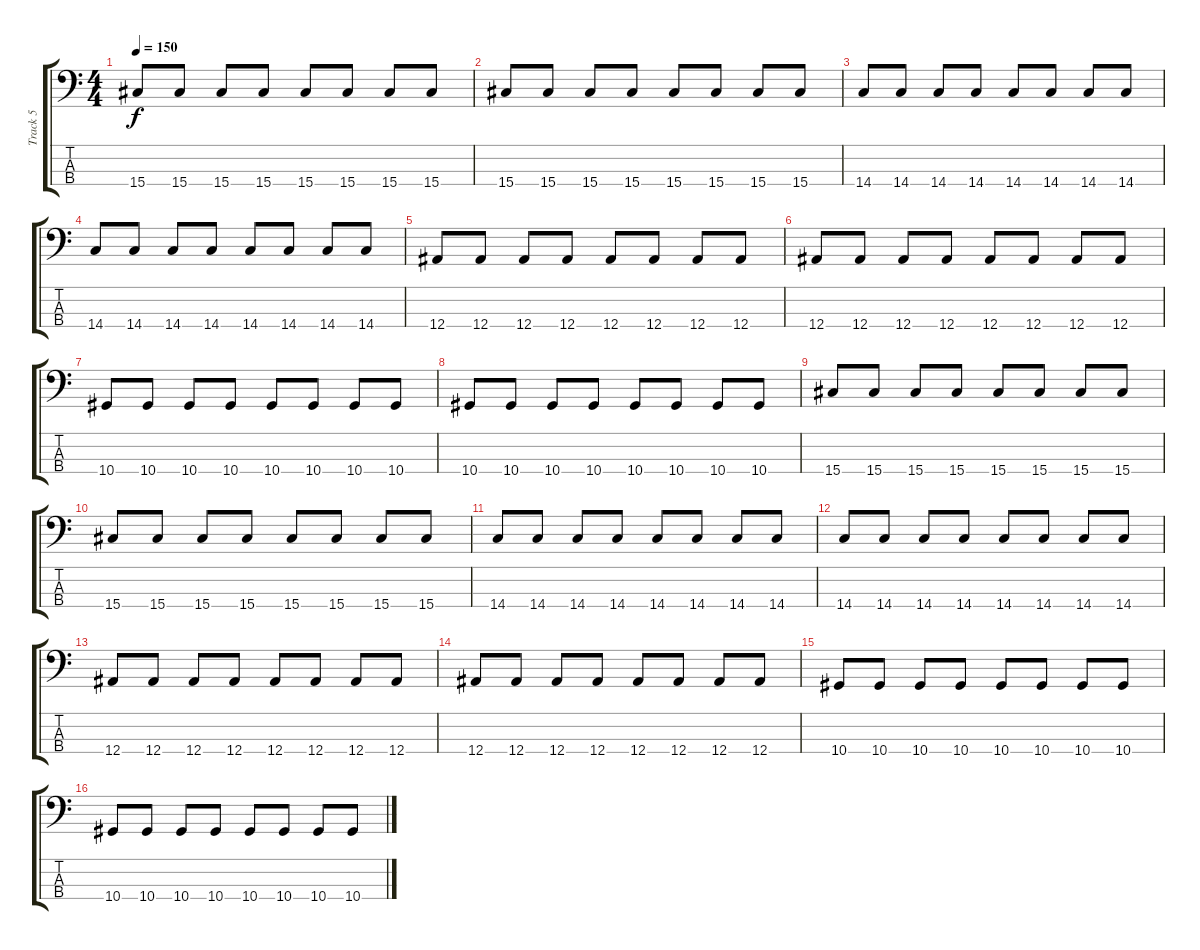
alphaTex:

\track ("Track 5" "Track 5") {instrument electricbasspick}
\staff {score tabs}
\tuning (Eb2 Bb1 F1 Bb0) {hide}
\ts (4 4)
\tempo 150
\clef f4
\ks c
15.4.8{dy f} 15.4.8 15.4.8 15.4.8 15.4.8 15.4.8 15.4.8 15.4.8 |
15.4.8 15.4.8 15.4.8 15.4.8 15.4.8 15.4.8 15.4.8 15.4.8 |
14.4.8 14.4.8 14.4.8 14.4.8 14.4.8 14.4.8 14.4.8 14.4.8 |
14.4.8 14.4.8 14.4.8 14.4.8 14.4.8 14.4.8 14.4.8 14.4.8 |
12.4.8 12.4.8 12.4.8 12.4.8 12.4.8 12.4.8 12.4.8 12.4.8 |
12.4.8 12.4.8 12.4.8 12.4.8 12.4.8 12.4.8 12.4.8 12.4.8 |
10.4.8 10.4.8 10.4.8 10.4.8 10.4.8 10.4.8 10.4.8 10.4.8 |
10.4.8 10.4.8 10.4.8 10.4.8 10.4.8 10.4.8 10.4.8 10.4.8 |
15.4.8 15.4.8 15.4.8 15.4.8 15.4.8 15.4.8 15.4.8 15.4.8 |
15.4.8 15.4.8 15.4.8 15.4.8 15.4.8 15.4.8 15.4.8 15.4.8 |
14.4.8 14.4.8 14.4.8 14.4.8 14.4.8 14.4.8 14.4.8 14.4.8 |
14.4.8 14.4.8 14.4.8 14.4.8 14.4.8 14.4.8 14.4.8 14.4.8 |
12.4.8 12.4.8 12.4.8 12.4.8 12.4.8 12.4.8 12.4.8 12.4.8 |
12.4.8 12.4.8 12.4.8 12.4.8 12.4.8 12.4.8 12.4.8 12.4.8 |
10.4.8 10.4.8 10.4.8 10.4.8 10.4.8 10.4.8 10.4.8 10.4.8 |
10.4.8 10.4.8 10.4.8 10.4.8 10.4.8 10.4.8 10.4.8 10.4.8
